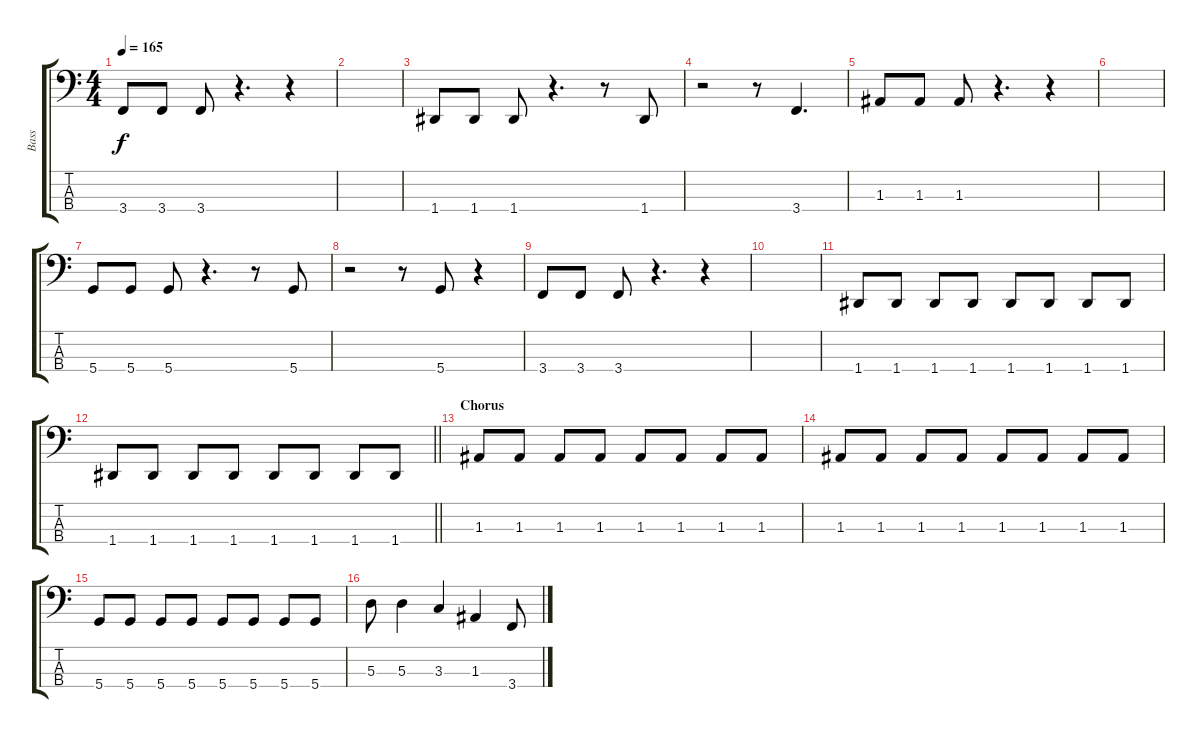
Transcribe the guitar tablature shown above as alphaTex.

\track ("Bass" "Bass") {instrument electricbassfinger}
\staff {score tabs}
\tuning (G2 D2 A1 D1) {hide}
\ts (4 4)
\tempo 165
\clef f4
\ks c
3.4.8{dy f} 3.4.8 3.4.8 r.4{d} r.4 |
|
1.4.8 1.4.8 1.4.8 r.4{d} r.8 1.4.8 |
r.2 r.8 3.4.4{d} |
1.3.8 1.3.8 1.3.8 r.4{d} r.4 |
|
5.4.8 5.4.8 5.4.8 r.4{d} r.8 5.4.8 |
r.2 r.8 5.4.8 r.4 |
3.4.8 3.4.8 3.4.8 r.4{d} r.4 |
|
1.4.8 1.4.8 1.4.8 1.4.8 1.4.8 1.4.8 1.4.8 1.4.8 |
\barLineRight lightlight
1.4.8 1.4.8 1.4.8 1.4.8 1.4.8 1.4.8 1.4.8 1.4.8 |
\section ("" "Chorus")
1.3.8 1.3.8 1.3.8 1.3.8 1.3.8 1.3.8 1.3.8 1.3.8 |
1.3.8 1.3.8 1.3.8 1.3.8 1.3.8 1.3.8 1.3.8 1.3.8 |
5.4.8 5.4.8 5.4.8 5.4.8 5.4.8 5.4.8 5.4.8 5.4.8 |
5.3.8 5.3.4 3.3.4 1.3.4 3.4.8
